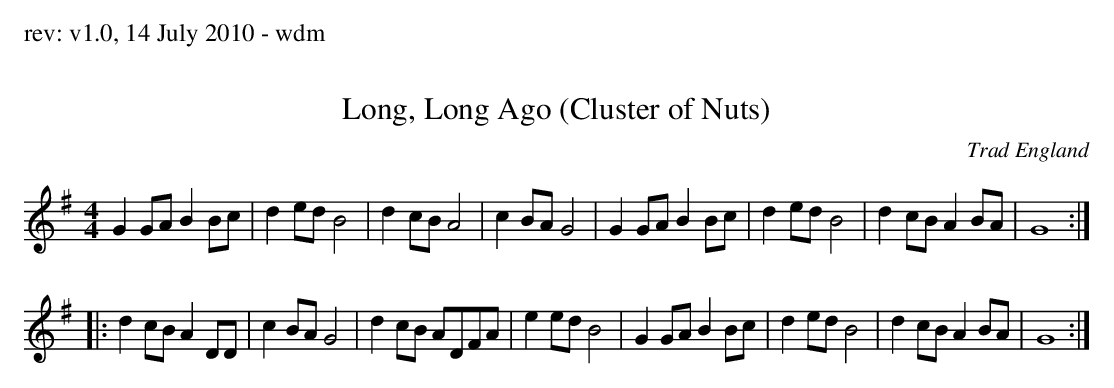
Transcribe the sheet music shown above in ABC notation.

X:1
T: Long, Long Ago (Cluster of Nuts)
O: Trad England
M: 4/4
L: 1/8
K: G
G2 GA B2 Bc | d2 ed B4| d2 cB A4| c2 BA G4|
G2 GA B2 Bc | d2 ed B4| d2 cBA2 BA| G8:|!
|: d2 cB A2 DD| c2 BA G4 | d2 cB ADFA| e2 ed B4|
G2 GA B2 Bc | d2 ed B4|d2 cB A2 BA| G8:|
